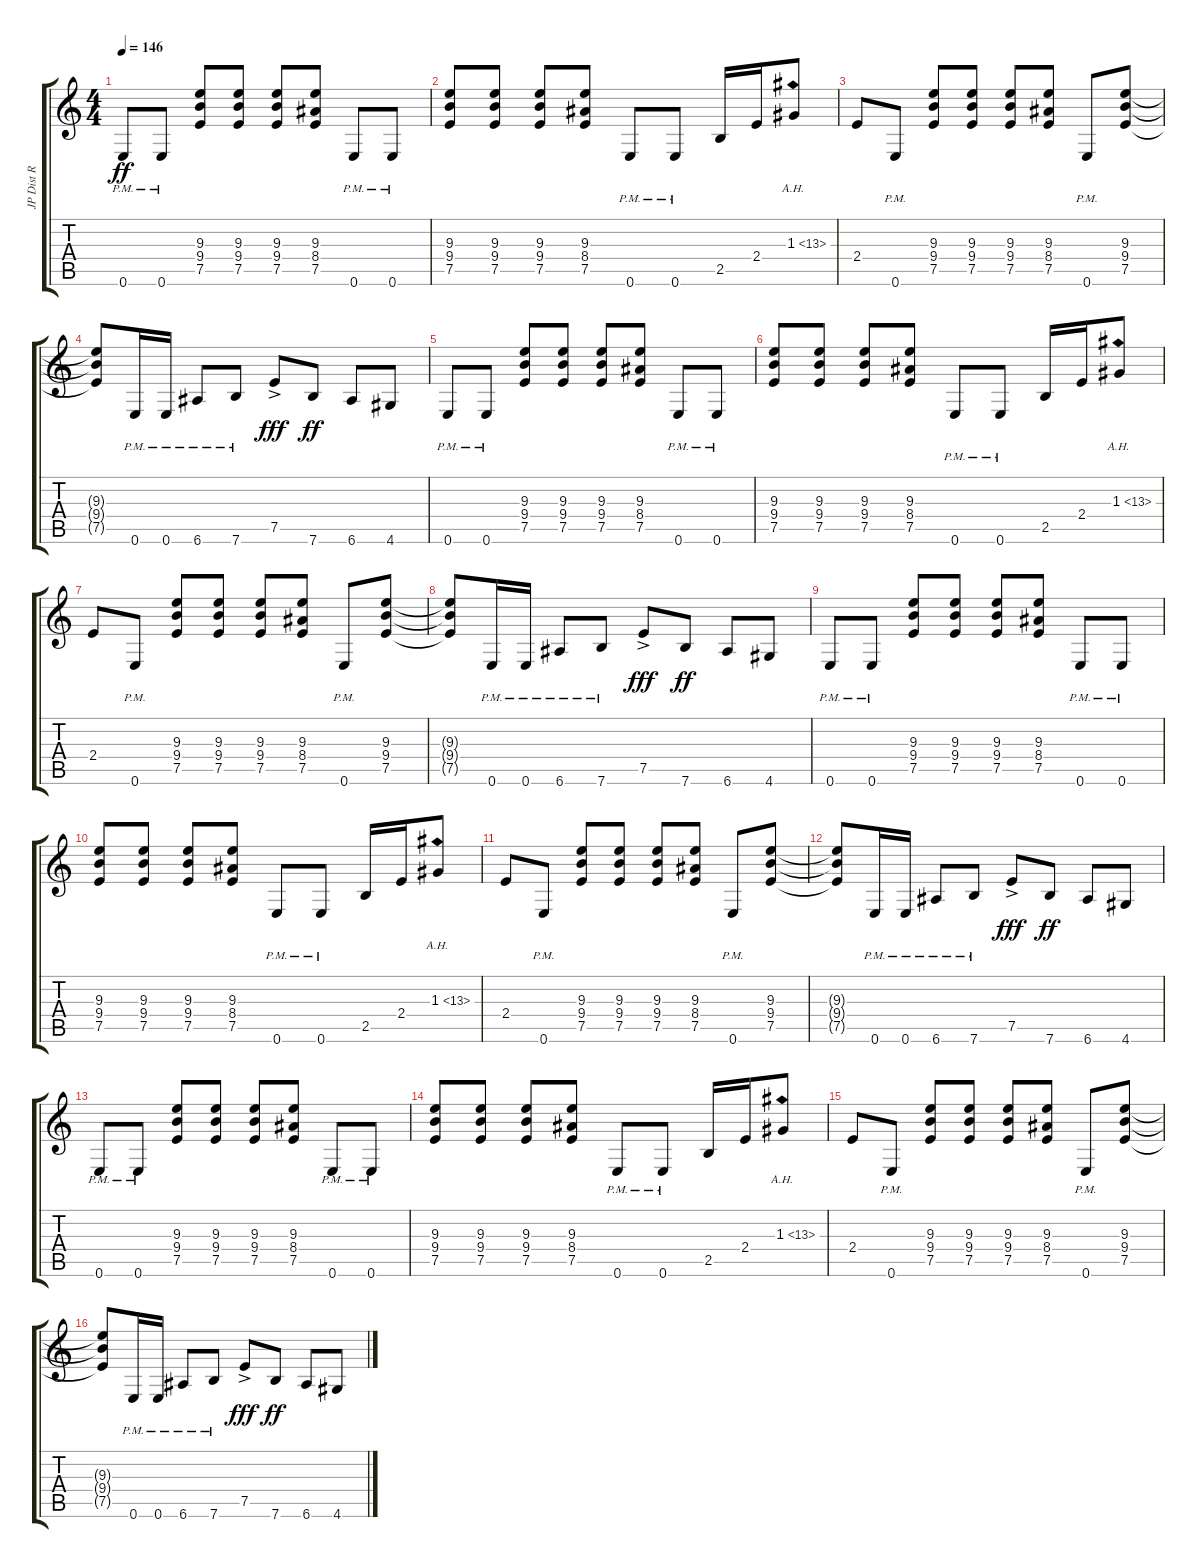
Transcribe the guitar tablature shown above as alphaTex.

\track ("JP Dist R" "JP Dist R") {instrument overdrivenguitar}
\staff {score tabs}
\tuning (E4 B3 G3 D3 A2 E2) {hide}
\ts (4 4)
\tempo 146
\clef g2
\ks c
0.6{pm}.8{dy ff} 0.6{pm}.8 (9.3 9.4 7.5).8 (9.3 9.4 7.5).8 (9.3 9.4 7.5).8 (9.3 8.4 7.5).8 0.6{pm}.8 0.6{pm}.8 |
(9.3 9.4 7.5).8 (9.3 9.4 7.5).8 (9.3 9.4 7.5).8 (9.3 8.4 7.5).8 0.6{pm}.8 0.6{pm}.8 2.5.16 2.4.16 1.3{ah 12}.8 |
2.4.8 0.6{pm}.8 (9.3 9.4 7.5).8 (9.3 9.4 7.5).8 (9.3 9.4 7.5).8 (9.3 8.4 7.5).8 0.6{pm}.8 (9.3 9.4 7.5).8 |
(9.3{t} 9.4{t} 7.5{t}).8 0.6{pm}.16 0.6{pm}.16 6.6{pm}.8 7.6{pm}.8 7.5{ac}.8{dy fff} 7.6.8{dy ff} 6.6.8 4.6.8 |
0.6{pm}.8 0.6{pm}.8 (9.3 9.4 7.5).8 (9.3 9.4 7.5).8 (9.3 9.4 7.5).8 (9.3 8.4 7.5).8 0.6{pm}.8 0.6{pm}.8 |
(9.3 9.4 7.5).8 (9.3 9.4 7.5).8 (9.3 9.4 7.5).8 (9.3 8.4 7.5).8 0.6{pm}.8 0.6{pm}.8 2.5.16 2.4.16 1.3{ah 12}.8 |
2.4.8 0.6{pm}.8 (9.3 9.4 7.5).8 (9.3 9.4 7.5).8 (9.3 9.4 7.5).8 (9.3 8.4 7.5).8 0.6{pm}.8 (9.3 9.4 7.5).8 |
(9.3{t} 9.4{t} 7.5{t}).8 0.6{pm}.16 0.6{pm}.16 6.6{pm}.8 7.6{pm}.8 7.5{ac}.8{dy fff} 7.6.8{dy ff} 6.6.8 4.6.8 |
0.6{pm}.8 0.6{pm}.8 (9.3 9.4 7.5).8 (9.3 9.4 7.5).8 (9.3 9.4 7.5).8 (9.3 8.4 7.5).8 0.6{pm}.8 0.6{pm}.8 |
(9.3 9.4 7.5).8 (9.3 9.4 7.5).8 (9.3 9.4 7.5).8 (9.3 8.4 7.5).8 0.6{pm}.8 0.6{pm}.8 2.5.16 2.4.16 1.3{ah 12}.8 |
2.4.8 0.6{pm}.8 (9.3 9.4 7.5).8 (9.3 9.4 7.5).8 (9.3 9.4 7.5).8 (9.3 8.4 7.5).8 0.6{pm}.8 (9.3 9.4 7.5).8 |
(9.3{t} 9.4{t} 7.5{t}).8 0.6{pm}.16 0.6{pm}.16 6.6{pm}.8 7.6{pm}.8 7.5{ac}.8{dy fff} 7.6.8{dy ff} 6.6.8 4.6.8 |
0.6{pm}.8 0.6{pm}.8 (9.3 9.4 7.5).8 (9.3 9.4 7.5).8 (9.3 9.4 7.5).8 (9.3 8.4 7.5).8 0.6{pm}.8 0.6{pm}.8 |
(9.3 9.4 7.5).8 (9.3 9.4 7.5).8 (9.3 9.4 7.5).8 (9.3 8.4 7.5).8 0.6{pm}.8 0.6{pm}.8 2.5.16 2.4.16 1.3{ah 12}.8 |
2.4.8 0.6{pm}.8 (9.3 9.4 7.5).8 (9.3 9.4 7.5).8 (9.3 9.4 7.5).8 (9.3 8.4 7.5).8 0.6{pm}.8 (9.3 9.4 7.5).8 |
(9.3{t} 9.4{t} 7.5{t}).8 0.6{pm}.16 0.6{pm}.16 6.6{pm}.8 7.6{pm}.8 7.5{ac}.8{dy fff} 7.6.8{dy ff} 6.6.8 4.6.8
